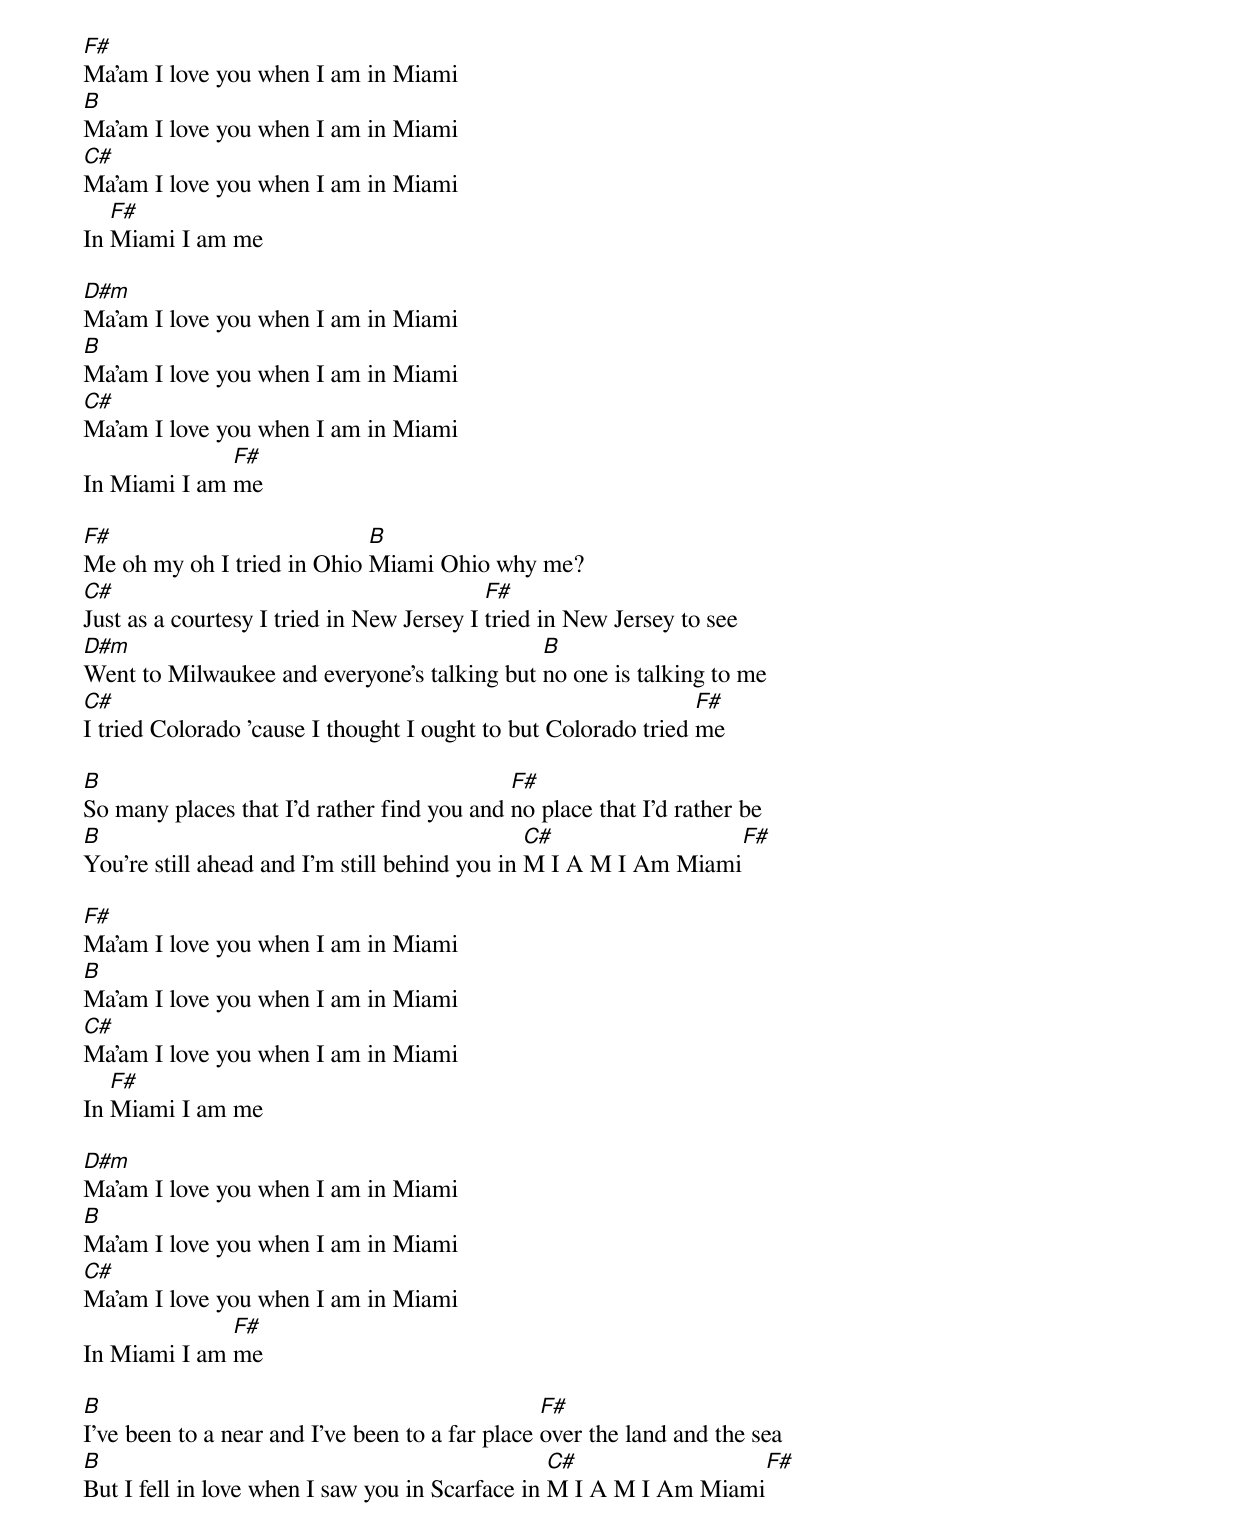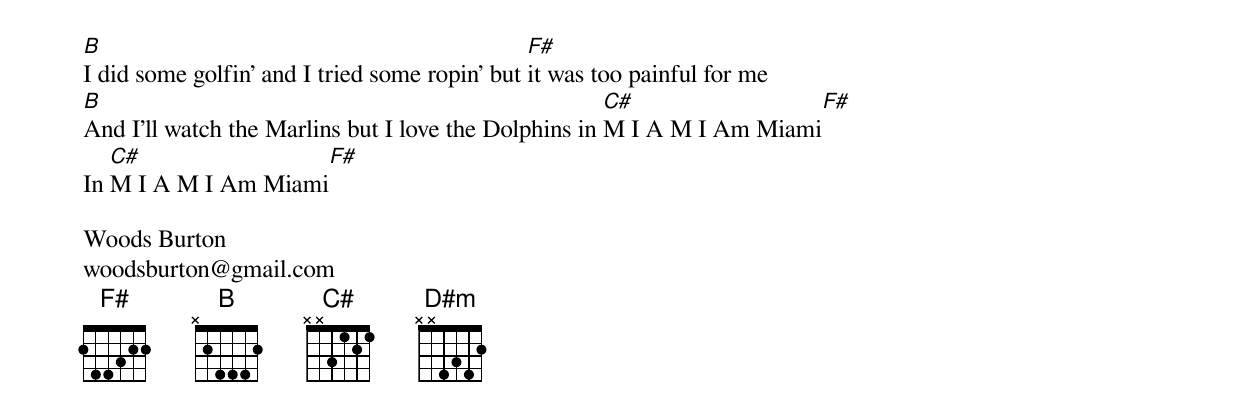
F#
Ma'am I love you when I am in Miami
B
Ma'am I love you when I am in Miami
C#
Ma'am I love you when I am in Miami
   F#
In Miami I am me

D#m
Ma'am I love you when I am in Miami
B
Ma'am I love you when I am in Miami
C#
Ma'am I love you when I am in Miami
              F#
In Miami I am me

F#                          B
Me oh my oh I tried in Ohio Miami Ohio why me?
C#                                         F#
Just as a courtesy I tried in New Jersey I tried in New Jersey to see
D#m                                          B
Went to Milwaukee and everyone's talking but no one is talking to me
C#                                                              F#
I tried Colorado 'cause I thought I ought to but Colorado tried me

B                                           F#
So many places that I'd rather find you and no place that I'd rather be
B                                              C#                F#
You're still ahead and I'm still behind you in M I A M I Am Miami

F#
Ma'am I love you when I am in Miami
B
Ma'am I love you when I am in Miami
C#
Ma'am I love you when I am in Miami
   F#
In Miami I am me

D#m
Ma'am I love you when I am in Miami
B
Ma'am I love you when I am in Miami
C#
Ma'am I love you when I am in Miami
              F#
In Miami I am me

B                                                F#
I've been to a near and I've been to a far place over the land and the sea
B                                                C#                F#
But I fell in love when I saw you in Scarface in M I A M I Am Miami

B                                              F#
I did some golfin' and I tried some ropin' but it was too painful for me
B                                                     C#                F#
And I'll watch the Marlins but I love the Dolphins in M I A M I Am Miami
   C#                F#
In M I A M I Am Miami

Woods Burton
woodsburton@gmail.com
